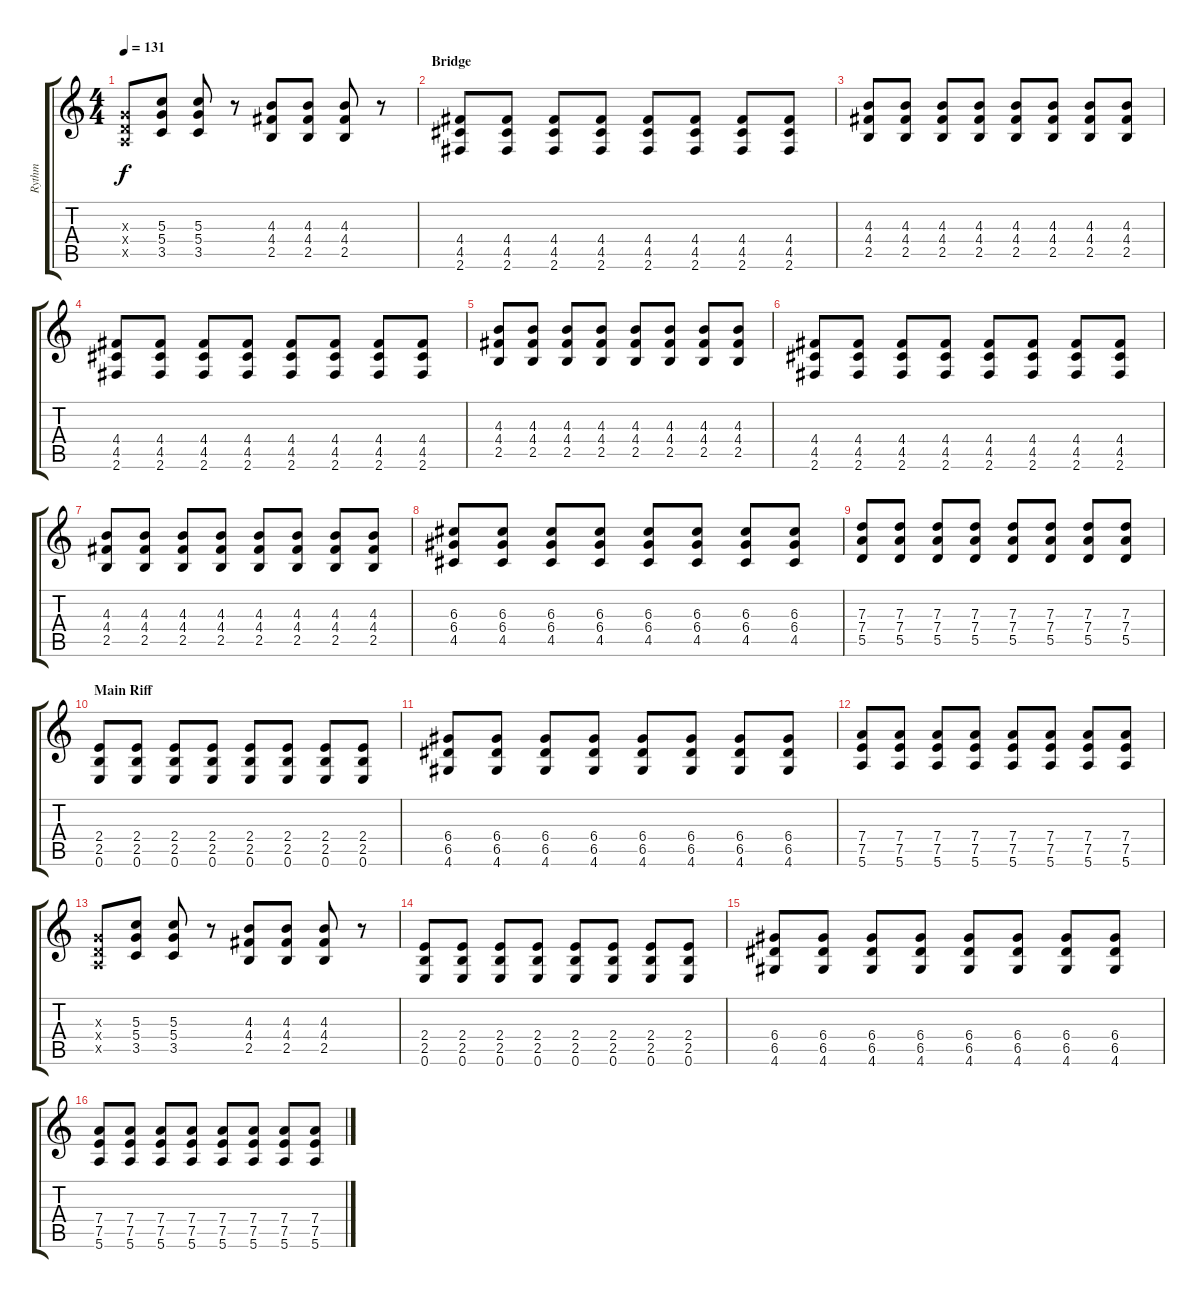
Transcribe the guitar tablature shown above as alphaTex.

\track ("Rythm" "Rythm") {instrument overdrivenguitar}
\staff {score tabs}
\tuning (E4 B3 G3 D3 A2 E2) {hide}
\ts (4 4)
\tempo 131
\clef g2
\ks c
(0.3{x} 0.4{x} 0.5{x}).8{dy f} (5.3 5.4 3.5).8 (5.3 5.4 3.5).8 r.8 (4.3 4.4 2.5).8 (4.3 4.4 2.5).8 (4.3 4.4 2.5).8 r.8 |
\section ("" "Bridge")
(4.4 4.5 2.6).8 (4.4 4.5 2.6).8 (4.4 4.5 2.6).8 (4.4 4.5 2.6).8 (4.4 4.5 2.6).8 (4.4 4.5 2.6).8 (4.4 4.5 2.6).8 (4.4 4.5 2.6).8 |
(4.3 4.4 2.5).8 (4.3 4.4 2.5).8 (4.3 4.4 2.5).8 (4.3 4.4 2.5).8 (4.3 4.4 2.5).8 (4.3 4.4 2.5).8 (4.3 4.4 2.5).8 (4.3 4.4 2.5).8 |
(4.4 4.5 2.6).8 (4.4 4.5 2.6).8 (4.4 4.5 2.6).8 (4.4 4.5 2.6).8 (4.4 4.5 2.6).8 (4.4 4.5 2.6).8 (4.4 4.5 2.6).8 (4.4 4.5 2.6).8 |
(4.3 4.4 2.5).8 (4.3 4.4 2.5).8 (4.3 4.4 2.5).8 (4.3 4.4 2.5).8 (4.3 4.4 2.5).8 (4.3 4.4 2.5).8 (4.3 4.4 2.5).8 (4.3 4.4 2.5).8 |
(4.4 4.5 2.6).8 (4.4 4.5 2.6).8 (4.4 4.5 2.6).8 (4.4 4.5 2.6).8 (4.4 4.5 2.6).8 (4.4 4.5 2.6).8 (4.4 4.5 2.6).8 (4.4 4.5 2.6).8 |
(4.3 4.4 2.5).8 (4.3 4.4 2.5).8 (4.3 4.4 2.5).8 (4.3 4.4 2.5).8 (4.3 4.4 2.5).8 (4.3 4.4 2.5).8 (4.3 4.4 2.5).8 (4.3 4.4 2.5).8 |
(6.3 6.4 4.5).8 (6.3 6.4 4.5).8 (6.3 6.4 4.5).8 (6.3 6.4 4.5).8 (6.3 6.4 4.5).8 (6.3 6.4 4.5).8 (6.3 6.4 4.5).8 (6.3 6.4 4.5).8 |
(7.3 7.4 5.5).8 (7.3 7.4 5.5).8 (7.3 7.4 5.5).8 (7.3 7.4 5.5).8 (7.3 7.4 5.5).8 (7.3 7.4 5.5).8 (7.3 7.4 5.5).8 (7.3 7.4 5.5).8 |
\section ("" "Main Riff")
(2.4 2.5 0.6).8 (2.4 2.5 0.6).8 (2.4 2.5 0.6).8 (2.4 2.5 0.6).8 (2.4 2.5 0.6).8 (2.4 2.5 0.6).8 (2.4 2.5 0.6).8 (2.4 2.5 0.6).8 |
(6.4 6.5 4.6).8 (6.4 6.5 4.6).8 (6.4 6.5 4.6).8 (6.4 6.5 4.6).8 (6.4 6.5 4.6).8 (6.4 6.5 4.6).8 (6.4 6.5 4.6).8 (6.4 6.5 4.6).8 |
(7.4 7.5 5.6).8 (7.4 7.5 5.6).8 (7.4 7.5 5.6).8 (7.4 7.5 5.6).8 (7.4 7.5 5.6).8 (7.4 7.5 5.6).8 (7.4 7.5 5.6).8 (7.4 7.5 5.6).8 |
(0.3{x} 0.4{x} 0.5{x}).8 (5.3 5.4 3.5).8 (5.3 5.4 3.5).8 r.8 (4.3 4.4 2.5).8 (4.3 4.4 2.5).8 (4.3 4.4 2.5).8 r.8 |
(2.4 2.5 0.6).8 (2.4 2.5 0.6).8 (2.4 2.5 0.6).8 (2.4 2.5 0.6).8 (2.4 2.5 0.6).8 (2.4 2.5 0.6).8 (2.4 2.5 0.6).8 (2.4 2.5 0.6).8 |
(6.4 6.5 4.6).8 (6.4 6.5 4.6).8 (6.4 6.5 4.6).8 (6.4 6.5 4.6).8 (6.4 6.5 4.6).8 (6.4 6.5 4.6).8 (6.4 6.5 4.6).8 (6.4 6.5 4.6).8 |
(7.4 7.5 5.6).8 (7.4 7.5 5.6).8 (7.4 7.5 5.6).8 (7.4 7.5 5.6).8 (7.4 7.5 5.6).8 (7.4 7.5 5.6).8 (7.4 7.5 5.6).8 (7.4 7.5 5.6).8
